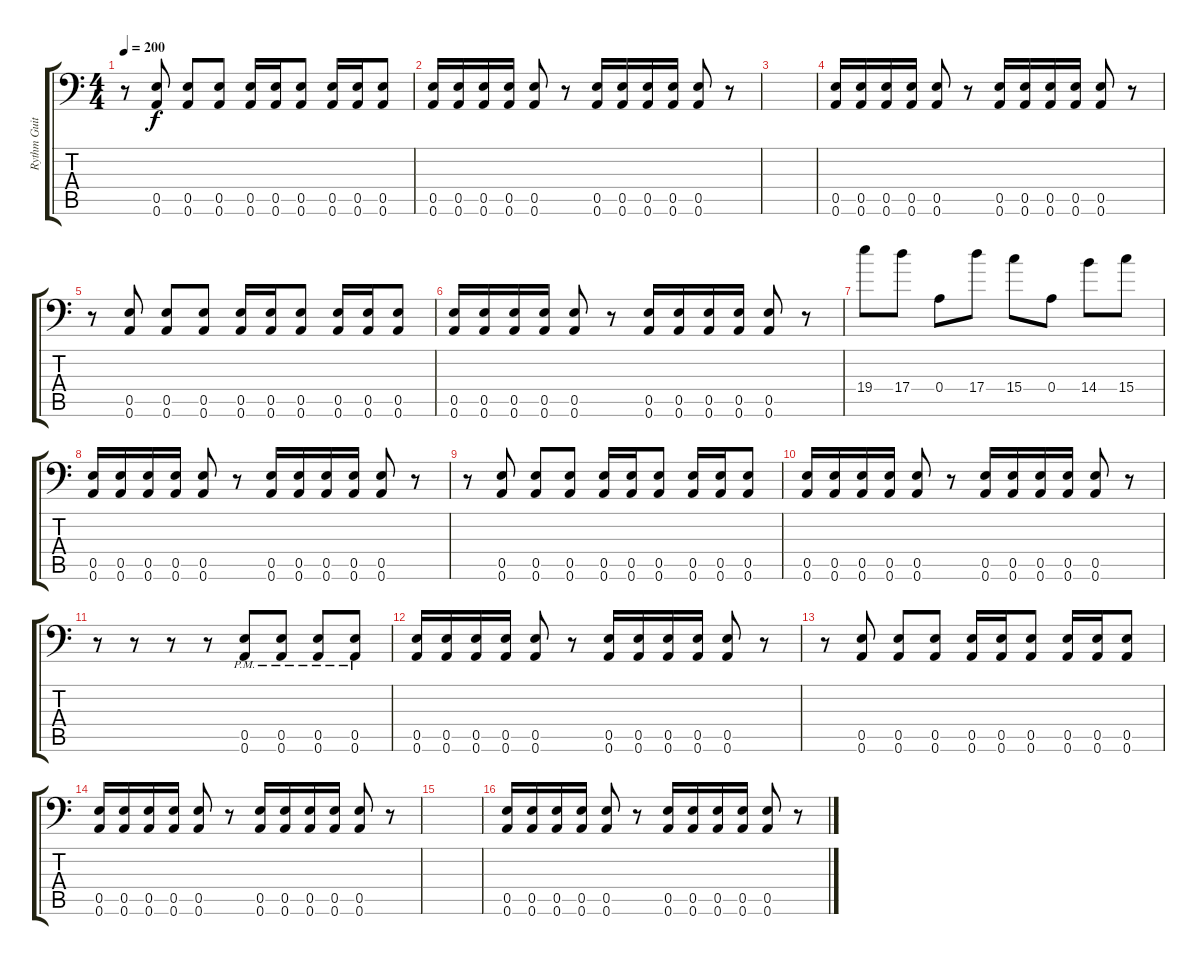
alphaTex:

\track ("Rythm Guitar" "Rythm Guit") {instrument distortionguitar}
\staff {score tabs}
\tuning (B3 Gb3 D3 A2 E2 A1) {hide}
\ts (4 4)
\tempo 200
\clef f4
\ks c
r.8{dy f} (0.5 0.6).8 (0.5 0.6).8 (0.5 0.6).8 (0.5 0.6).16 (0.5 0.6).16 (0.5 0.6).8 (0.5 0.6).16 (0.5 0.6).16 (0.5 0.6).8 |
(0.5 0.6).16 (0.5 0.6).16 (0.5 0.6).16 (0.5 0.6).16 (0.5 0.6).8 r.8 (0.5 0.6).16 (0.5 0.6).16 (0.5 0.6).16 (0.5 0.6).16 (0.5 0.6).8 r.8 |
|
(0.5 0.6).16 (0.5 0.6).16 (0.5 0.6).16 (0.5 0.6).16 (0.5 0.6).8 r.8 (0.5 0.6).16 (0.5 0.6).16 (0.5 0.6).16 (0.5 0.6).16 (0.5 0.6).8 r.8 |
r.8 (0.5 0.6).8 (0.5 0.6).8 (0.5 0.6).8 (0.5 0.6).16 (0.5 0.6).16 (0.5 0.6).8 (0.5 0.6).16 (0.5 0.6).16 (0.5 0.6).8 |
(0.5 0.6).16 (0.5 0.6).16 (0.5 0.6).16 (0.5 0.6).16 (0.5 0.6).8 r.8 (0.5 0.6).16 (0.5 0.6).16 (0.5 0.6).16 (0.5 0.6).16 (0.5 0.6).8 r.8 |
19.4.8{volume 8} 17.4.8 0.4.8 17.4.8 15.4.8 0.4.8 14.4.8 15.4.8 |
(0.5 0.6).16{volume 16 balance 0} (0.5 0.6).16 (0.5 0.6).16 (0.5 0.6).16 (0.5 0.6).8 r.8 (0.5 0.6).16 (0.5 0.6).16 (0.5 0.6).16 (0.5 0.6).16 (0.5 0.6).8 r.8 |
r.8 (0.5 0.6).8 (0.5 0.6).8 (0.5 0.6).8 (0.5 0.6).16 (0.5 0.6).16 (0.5 0.6).8 (0.5 0.6).16 (0.5 0.6).16 (0.5 0.6).8 |
(0.5 0.6).16 (0.5 0.6).16 (0.5 0.6).16 (0.5 0.6).16 (0.5 0.6).8 r.8 (0.5 0.6).16 (0.5 0.6).16 (0.5 0.6).16 (0.5 0.6).16 (0.5 0.6).8 r.8 |
r.8 r.8 r.8 r.8 (0.5{pm} 0.6{pm}).8 (0.5{pm} 0.6{pm}).8 (0.5{pm} 0.6{pm}).8 (0.5{pm} 0.6{pm}).8 |
(0.5 0.6).16 (0.5 0.6).16 (0.5 0.6).16 (0.5 0.6).16 (0.5 0.6).8 r.8 (0.5 0.6).16 (0.5 0.6).16 (0.5 0.6).16 (0.5 0.6).16 (0.5 0.6).8 r.8 |
r.8 (0.5 0.6).8 (0.5 0.6).8 (0.5 0.6).8 (0.5 0.6).16 (0.5 0.6).16 (0.5 0.6).8 (0.5 0.6).16 (0.5 0.6).16 (0.5 0.6).8 |
(0.5 0.6).16 (0.5 0.6).16 (0.5 0.6).16 (0.5 0.6).16 (0.5 0.6).8 r.8 (0.5 0.6).16 (0.5 0.6).16 (0.5 0.6).16 (0.5 0.6).16 (0.5 0.6).8 r.8 |
|
(0.5 0.6).16 (0.5 0.6).16 (0.5 0.6).16 (0.5 0.6).16 (0.5 0.6).8 r.8 (0.5 0.6).16 (0.5 0.6).16 (0.5 0.6).16 (0.5 0.6).16 (0.5 0.6).8 r.8
